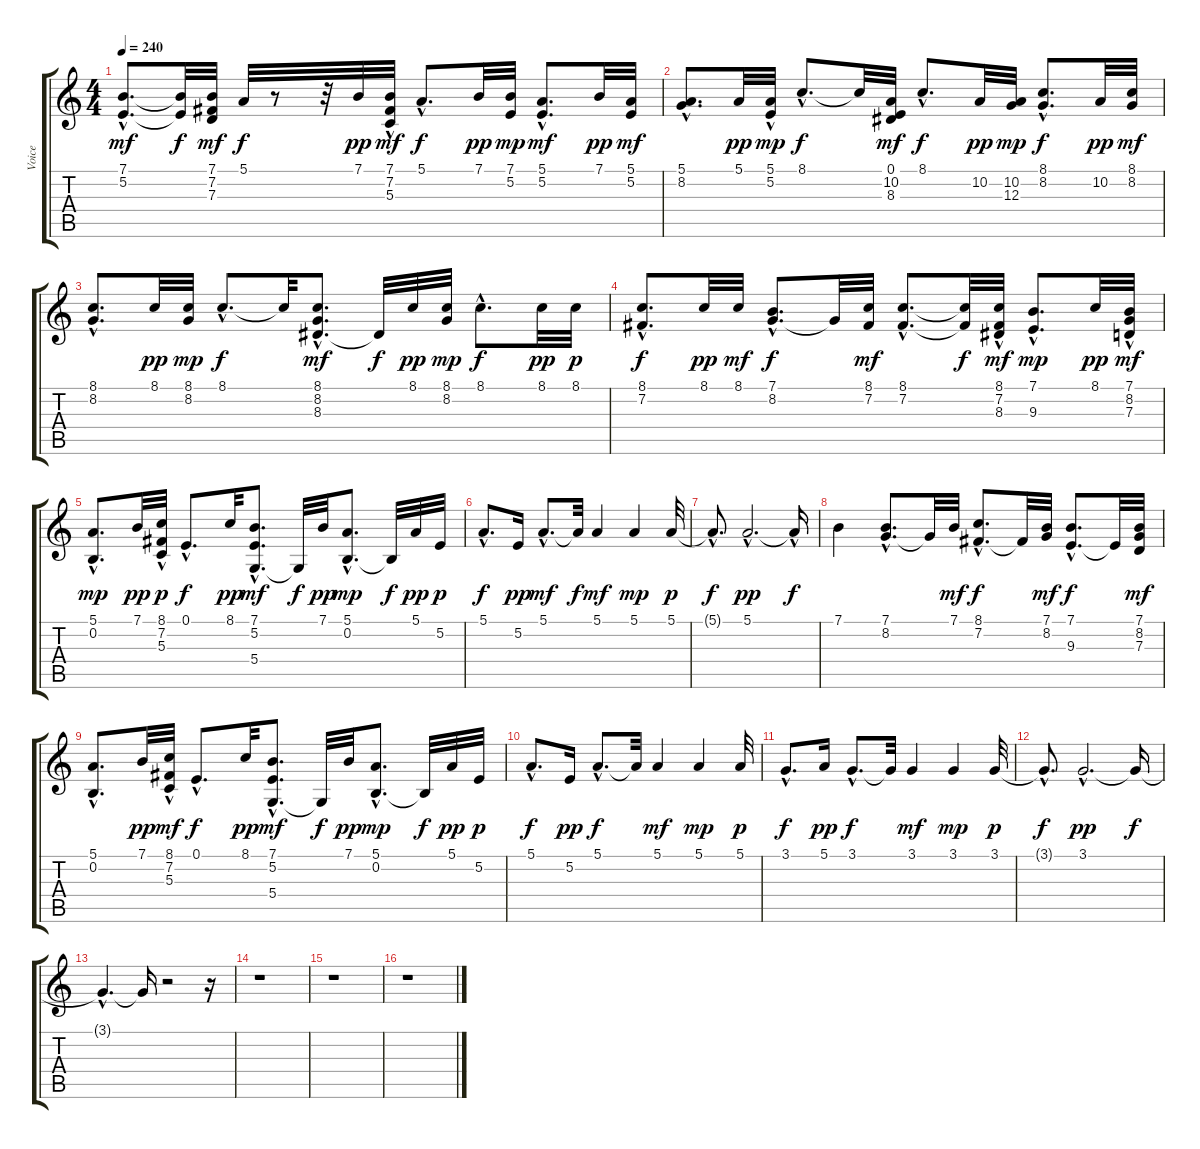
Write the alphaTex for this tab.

\track ("Voice" "Voice") {instrument lead4chiff}
\staff {score tabs}
\tuning (E4 B3 G3 D3 A2 E2) {hide}
\ts (4 4)
\tempo 240
\clef g2
\ks c
(7.1{hac} 5.2{hac}).8{d dy mf} (7.1{t} 5.2{t}).32{dy f} (7.1 7.2 7.3).32{dy mf} 5.1.32{dy f} r.8 r.32 7.1.32{dy pp} (7.1 7.2{hac} 5.3).32{dy mf} 5.1{hac}.8{d dy f} 7.1.32{dy pp} (7.1 5.2).32{dy mp} (5.1 5.2{hac}).8{d dy mf} 7.1.32{dy pp} (5.1 5.2).32{dy mf} |
(5.1 8.2{hac}).8{d} 5.1.32{dy pp} (5.1 5.2{hac}).32{dy mp} 8.1{hac}.8{d dy f} 8.1{t}.32 (0.1 10.2 8.3).32{dy mf} 8.1{hac}.8{d dy f} 10.2.32{dy pp} (10.2 12.3).32{dy mp} (8.1 8.2{hac}).8{d dy f} 10.2.32{dy pp} (8.1 8.2).32{dy mf} |
(8.1 8.2{hac}).8{d} 8.1.32{dy pp} (8.1 8.2).32{dy mp} 8.1{hac}.8{d dy f} 8.1{t}.32 (8.1 8.2 8.3{hac}).8{d dy mf} 8.3{t}.32{dy f} 8.1.32{dy pp} (8.1 8.2).32{dy mp} 8.1{hac}.8{d dy f} 8.1.32{dy pp} 8.1.32{dy p} |
(8.1{hac} 7.2{hac}).8{d dy f} 8.1.32{dy pp} 8.1.32{dy mf} (7.1 8.2{hac}).8{d dy f} 8.2{t}.32 (8.1 7.2).32{dy mf} (8.1{hac} 7.2{hac}).8{d} (8.1{t} 7.2{t}).32{dy f} (8.1 7.2 8.3{hac}).32{dy mf} (7.1 9.3{hac}).8{d dy mp} 8.1.32{dy pp} (7.1 8.2{hac} 7.3).32{dy mf} |
(5.1 0.2{hac}).8{d dy mp} 7.1.32{dy pp} (8.1 7.2{hac} 5.3).32{dy p} 0.1{hac}.8{d dy f} 8.1.32{dy pp} (7.1 5.2 5.4{hac}).8{d dy mf} 5.4{t}.32{dy f} 7.1.32{dy pp} (5.1 0.2{hac}).8{d dy mp} 0.2{t}.32{dy f} 5.1.32{dy pp} 5.2.32{dy p} |
5.1{hac}.8{d dy f} 5.2.16{dy pp} 5.1{hac}.8{d dy mf} 5.1{t}.32{dy f} 5.1.4{dy mf} 5.1.4{dy mp} 5.1.32{dy p} |
5.1{hac t}.8{d dy f} 5.1{hac}.2{d dy pp} 5.1{hac t}.16{dy f} |
7.1.4 (7.1 8.2{hac}).8{d} 8.2{t}.32 7.1.32{dy mf} (8.1 7.2{hac}).8{d dy f} 7.2{t}.32 (7.1 8.2).32{dy mf} (7.1 9.3{hac}).8{d dy f} 9.3{t}.32 (7.1 8.2 7.3).32{dy mf} |
(5.1 0.2{hac}).8{d} 7.1.32{dy pp} (8.1 7.2{hac} 5.3).32{dy mf} 0.1{hac}.8{d dy f} 8.1.32{dy pp} (7.1 5.2 5.4{hac}).8{d dy mf} 5.4{t}.32{dy f} 7.1.32{dy pp} (5.1 0.2{hac}).8{d dy mp} 0.2{t}.32{dy f} 5.1.32{dy pp} 5.2.32{dy p} |
5.1{hac}.8{d dy f} 5.2.16{dy pp} 5.1{hac}.8{d dy f} 5.1{t}.32 5.1.4{dy mf} 5.1.4{dy mp} 5.1.32{dy p} |
3.1{hac}.8{d dy f} 5.1.16{dy pp} 3.1{hac}.8{d dy f} 3.1{t}.32 3.1.4{dy mf} 3.1.4{dy mp} 3.1.32{dy p} |
3.1{hac t}.8{d dy f} 3.1{hac}.2{d dy pp} 3.1{t}.16{dy f} |
3.1{hac t}.4{d} 3.1{t}.16 r.2 r.16 |
r.1 |
r.1 |
r.1
